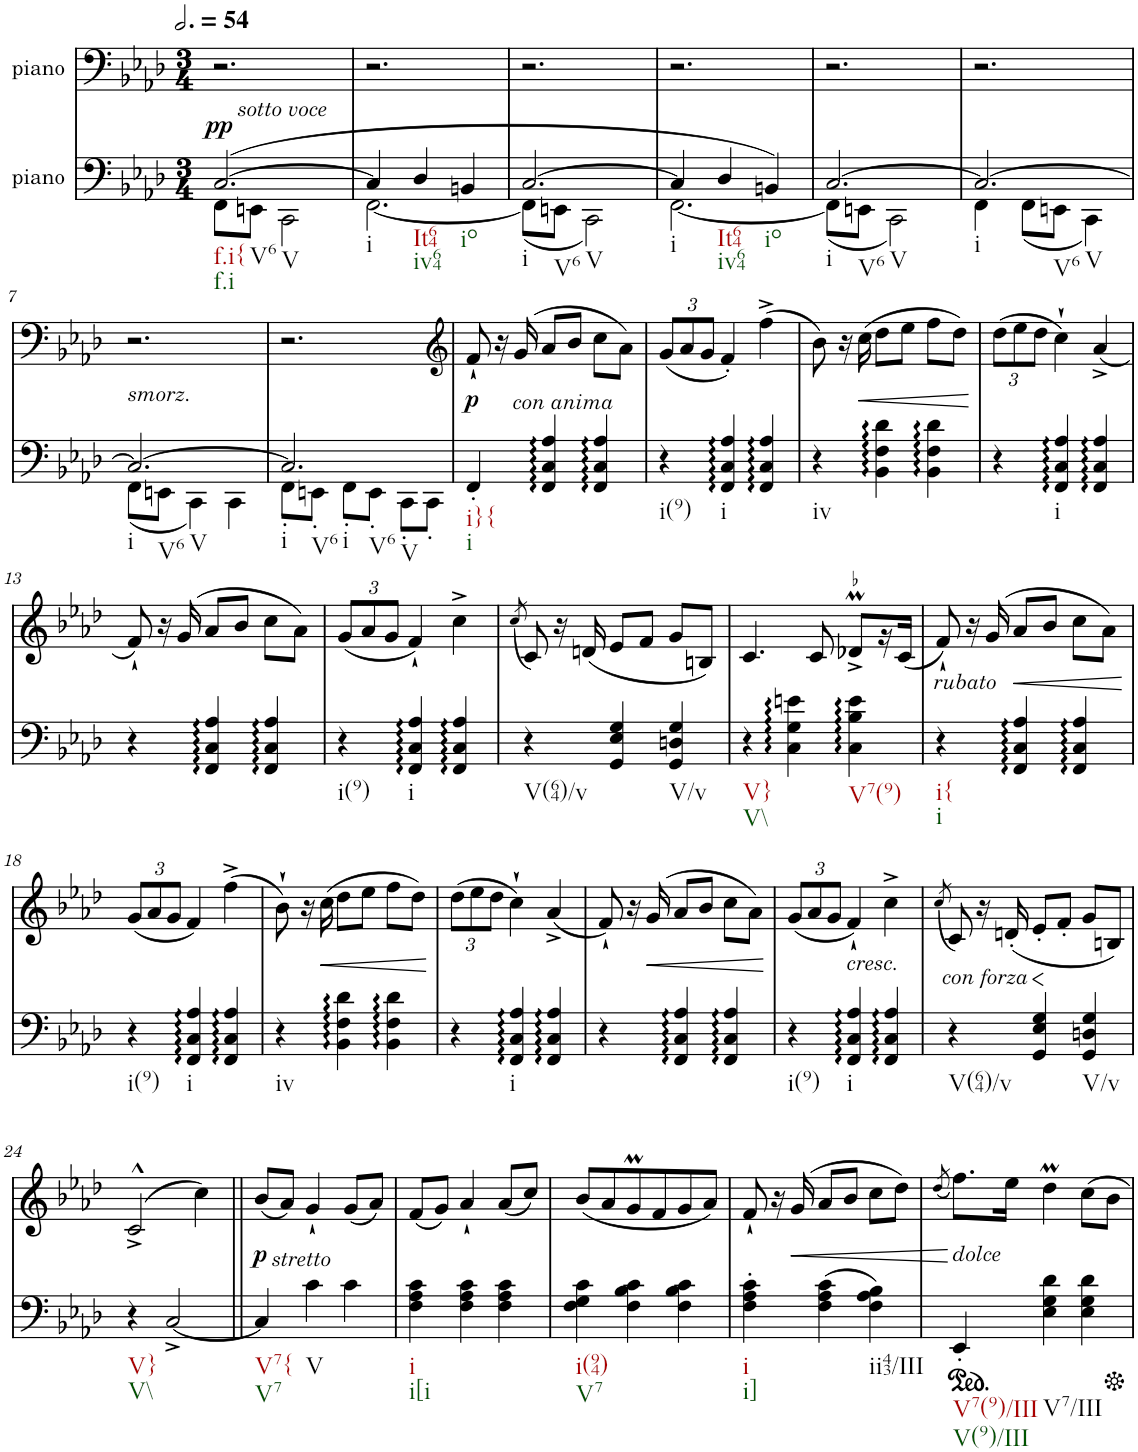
**kern	**kern	**dynam
*part2	*part1	*part1
*staff2	*staff1	*staff1
*I"piano	*I"piano	*
*I'Pno	*I'Pno	*
*clefF4	*clefF4	*
*k[b-e-a-d-]	*k[b-e-a-d-]	*
*f:	*f:	*
*M3/4	*M3/4	*
*MM162	*MM162	*
=1	=1	=1
*^	*	*
!	!	!LO:TX:b:i:t=sotto voce	!
!LO:TX:b:t=f.i{	!	!	!
!LO:TX:b:t=f.i	!	!	!
!LO:TX:b:t=V6	!	!	!
!LO:TX:b:t=V	!	!	!
!	!	!	!LO:DY:b
([2.C/	8FF\L	2.r	pp
.	8EEn\J	.	.
.	2CC\	.	.
=2	=2	=2	=2
!LO:TX:b:t=i	!	!	!
4C/]	[2.FF\	2.r	.
!LO:TX:b:t=It64	!	!	!
!LO:TX:b:t=iv64	!	!	!
4D-/	.	.	.
!LO:TX:b:t=io	!	!	!
4BBn/	.	.	.
=3	=3	=3	=3
!LO:TX:b:t=i	!	!	!
!LO:TX:b:t=V6	!	!	!
!LO:TX:b:t=V	!	!	!
[2.C/	(8FF\L]	2.r	.
.	8EEn\J	.	.
.	2CC\)	.	.
=4	=4	=4	=4
!LO:TX:b:t=i	!	!	!
4C/]	[2.FF\	2.r	.
!LO:TX:b:t=It64	!	!	!
!LO:TX:b:t=iv64	!	!	!
4D-/	.	.	.
!LO:TX:b:t=io	!	!	!
4BBn/)	.	.	.
=5	=5	=5	=5
!LO:TX:b:t=i	!	!	!
!LO:TX:b:t=V6	!	!	!
!LO:TX:b:t=V	!	!	!
[2.C/	(8FF\L]	2.r	.
.	8EEn\J	.	.
.	2CC\)	.	.
=6	=6	=6	=6
!LO:TX:b:t=i	!	!	!
!LO:TX:b:t=V6	!	!	!
!LO:TX:b:t=V	!	!	!
2.C/_	4FF\	2.r	.
.	(8FF\L	.	.
.	8EEn\J	.	.
.	4CC\)	.	.
!!LO:LB:g=z
=7	=7	=7	=7
!	!	!LO:TX:b:i:t=smorz.	!
!LO:TX:b:t=i	!	!	!
!LO:TX:b:t=V6	!	!	!
!LO:TX:b:t=V	!	!	!
2.C/_	(8FF\L	2.r	.
.	8EEn\J	.	.
.	4CC\)	.	.
.	4CC\	.	.
=8	=8	=8	=8
!LO:TX:b:t=i	!	!	!
!LO:TX:b:t=V6	!	!	!
!LO:TX:b:t=i	!	!	!
!LO:TX:b:t=V6	!	!	!
!LO:TX:b:t=V	!	!	!
2.C/]	8FF'\L	2.r	.
.	8EEn'\J	.	.
.	8FF'\L	.	.
.	8EE'\J	.	.
.	8CC'\L	.	.
.	8CC'\J	.	.
*v	*v	*	*
=9	=9	=9
*	*clefG2	*
*^	*	*
!LO:TX:b:t=i}{	!	!	!
!LO:TX:b:t=i	!	!	!
!	!	!	!LO:DY:b
*v	*v	*	*
4FF'/	8f`/	p
.	16r	.
!	!LO:TX:b:i:t=con anima	!
.	(16g/	.
4FF/ 4C/ 4A-/	8a-/L	.
.	8b-/J	.
4FF/ 4C/ 4A-/	8cc\L	.
.	8a-\J)	.
=10	=10	=10
*	*Xbrackettup	*
!LO:TX:b:t=i(9)	!	!
4r	(12g/L	.
.	12a-/	.
.	12g/J	.
!LO:TX:b:t=i	!	!
4FF/ 4C/ 4A-/	4f'/)	.
4FF/ 4C/ 4A-/	(4ff^\	.
=11	=11	=11
!LO:TX:b:t=iv	!	!
4r	8b-\)	.
.	16r	.
!	!	!LO:HP:b
.	(16cc\	<
4BB-\ 4F\ 4d-\	8dd-\L	.
.	8ee-\J	.
4BB-\ 4F\ 4d-\	8ff\L	.
.	8dd-\J)	.
.	.	[
=12	=12	=12
4r	(12dd-\L	.
.	12ee-\	.
.	12dd-\J	.
!LO:TX:b:t=i	!	!
4FF/ 4C/ 4A-/	4cc`\)	.
4FF/ 4C/ 4A-/	(4a-^/	.
!!LO:LB:g=z
=13	=13	=13
4r	8f`/)	.
.	16r	.
.	(16g/	.
4FF/ 4C/ 4A-/	8a-/L	.
.	8b-/J	.
4FF/ 4C/ 4A-/	8cc\L	.
.	8a-\J)	.
=14	=14	=14
!LO:TX:b:t=i(9)	!	!
4r	(12g/L	.
.	12a-/	.
.	12g/J	.
!LO:TX:b:t=i	!	!
4FF/ 4C/ 4A-/	4f`/)	.
4FF/ 4C/ 4A-/	4cc^\	.
=15	=15	=15
.	(8qcc/	.
!LO:TX:b:t=V(64)/v	!	!
4r	8c/)	.
.	16r	.
.	(16dn/	.
4GG/ 4E-/ 4G/	8e-/L	.
.	8f/J	.
!LO:TX:b:t=V/v	!	!
4GG/ 4Dn/ 4G/	8g/L	.
.	8Bn/J)	.
=16	=16	=16
!LO:TX:b:t=V}	!	!
!LO:TX:b:t=V\\	!	!
4r	4.c/	.
4C\ 4G\ 4en\	.	.
.	8c/	.
!LO:TX:b:t=V7(9)	!	!
!	!LO:MOR:acc=-	!
4C\ 4B-\ 4e\	8d-XM^/L	.
.	16r	.
.	(16c/JJ	.
=17	=17	=17
!	!LO:TX:b:i:t=rubato	!
!LO:TX:b:t=i{	!	!
!LO:TX:b:t=i	!	!
4r	8f`/)	.
.	16r	.
.	(16g/	.
!	!	!LO:HP:b
4FF/ 4C/ 4A-/	8a-/L	<
.	8b-/J	.
4FF/ 4C/ 4A-/	8cc\L	.
.	8a-\J)	.
.	.	[
!!LO:LB:g=z
=18	=18	=18
!LO:TX:b:t=i(9)	!	!
4r	(12g/L	.
.	12a-/	.
.	12g/J	.
!LO:TX:b:t=i	!	!
4FF/ 4C/ 4A-/	4f/)	.
4FF/ 4C/ 4A-/	(4ff^\	.
=19	=19	=19
!LO:TX:b:t=iv	!	!
4r	8b-`\)	.
.	16r	.
!	!	!LO:HP:b
.	(16cc\	<
4BB-\ 4F\ 4d-\	8dd-\L	.
.	8ee-\J	.
4BB-\ 4F\ 4d-\	8ff\L	.
.	8dd-\J)	.
.	.	[
=20	=20	=20
4r	(12dd-\L	.
.	12ee-\	.
.	12dd-\J	.
!LO:TX:b:t=i	!	!
4FF/ 4C/ 4A-/	4cc`\)	.
4FF/ 4C/ 4A-/	(4a-^/	.
=21	=21	=21
4r	8f`/)	.
.	16r	.
!	!	!LO:HP:b
.	(16g/	<
4FF/ 4C/ 4A-/	8a-/L	.
.	8b-/J	.
4FF/ 4C/ 4A-/	8cc\L	.
.	8a-\J)	.
.	.	[
=22	=22	=22
!LO:TX:b:t=i(9)	!	!
4r	(12g/L	.
.	12a-/	.
.	12g/J	.
!	!LO:TX:b:i:t=cresc.	!
!LO:TX:b:t=i	!	!
4FF/ 4C/ 4A-/	4f`/)	.
4FF/ 4C/ 4A-/	4cc^\	.
=23	=23	=23
.	(8qcc/	.
!	!LO:TX:b:i:t=con forza	!
!LO:TX:b:t=V(64)/v	!	!
4r	8c/)	.
.	16r	.
.	(16dn'/	.
4GG/ 4E-/ 4G/	8e-'/L	.
.	8f'/J	.
!LO:TX:b:t=V/v	!	!
4GG/ 4Dn/ 4G/	8g/L	.
.	8Bn/J)	.
!!LO:LB:g=z
=24	=24	=24
!LO:TX:b:t=V}	!	!
!LO:TX:b:t=V\\	!	!
4r	(2c^^^/	.
[2C^/	.	.
.	4cc\)	.
=25||	=25||	=25||
!	!LO:TX:b:i:t=stretto	!
!LO:TX:b:t=V7{	!	!
!LO:TX:b:t=V7	!	!
!	!	!LO:DY:b
4C/]	(8b-/L	p
.	8a-/J)	.
!LO:TX:b:t=V	!	!
4c\	4g`/	.
4c\	(8g/L	.
.	8a-/J)	.
=26	=26	=26
!LO:TX:b:t=i	!	!
!LO:TX:b:t=i[i	!	!
4F\ 4A-\ 4c\	(8f/L	.
.	8g/J)	.
4F\ 4A-\ 4c\	4a-`/	.
4F\ 4A-\ 4c\	(8a-/L	.
.	8cc/J)	.
=27	=27	=27
!LO:TX:b:t=i(94)	!	!
!LO:TX:b:t=V7	!	!
4F\ 4G\ 4c\	(8b-/L	.
.	8a-/	.
4F\ 4B-\ 4c\	8gm/	.
.	8f/	.
4F\ 4B-\ 4c\	8g/	.
.	8a-/J)	.
=28	=28	=28
!LO:TX:b:t=i	!	!
!LO:TX:b:t=i]	!	!
4F\' 4A-\' 4c\'	8f`/	.
.	16r	.
!	!	!LO:HP:b
.	(16g/	<
(4F\ 4A-\ 4c\	8a-/L	.
.	8b-/J	.
!LO:TX:b:t=ii43/III	!	!
4F\ 4A-\ 4B-\)	8cc\L	.
.	8dd-\J)	.
.	.	[
=29	=29	=29
.	(8qdd-/	.
*ped	*	*
!	!LO:TX:b:i:t=dolce	!
!LO:TX:b:t=V7(9)/III	!	!
!LO:TX:b:t=V(9)/III	!	!
4EE-'/	8.ff\L)	.
.	16ee-\Jk	.
!LO:TX:b:t=V7/III	!	!
4E-\ 4G\ 4d-\	4dd-M\	.
4E-\ 4G\ 4d-\	8cc\L	.
.	8b-\J	.
*Xped	*	*
=	=	=
*-	*-	*-
